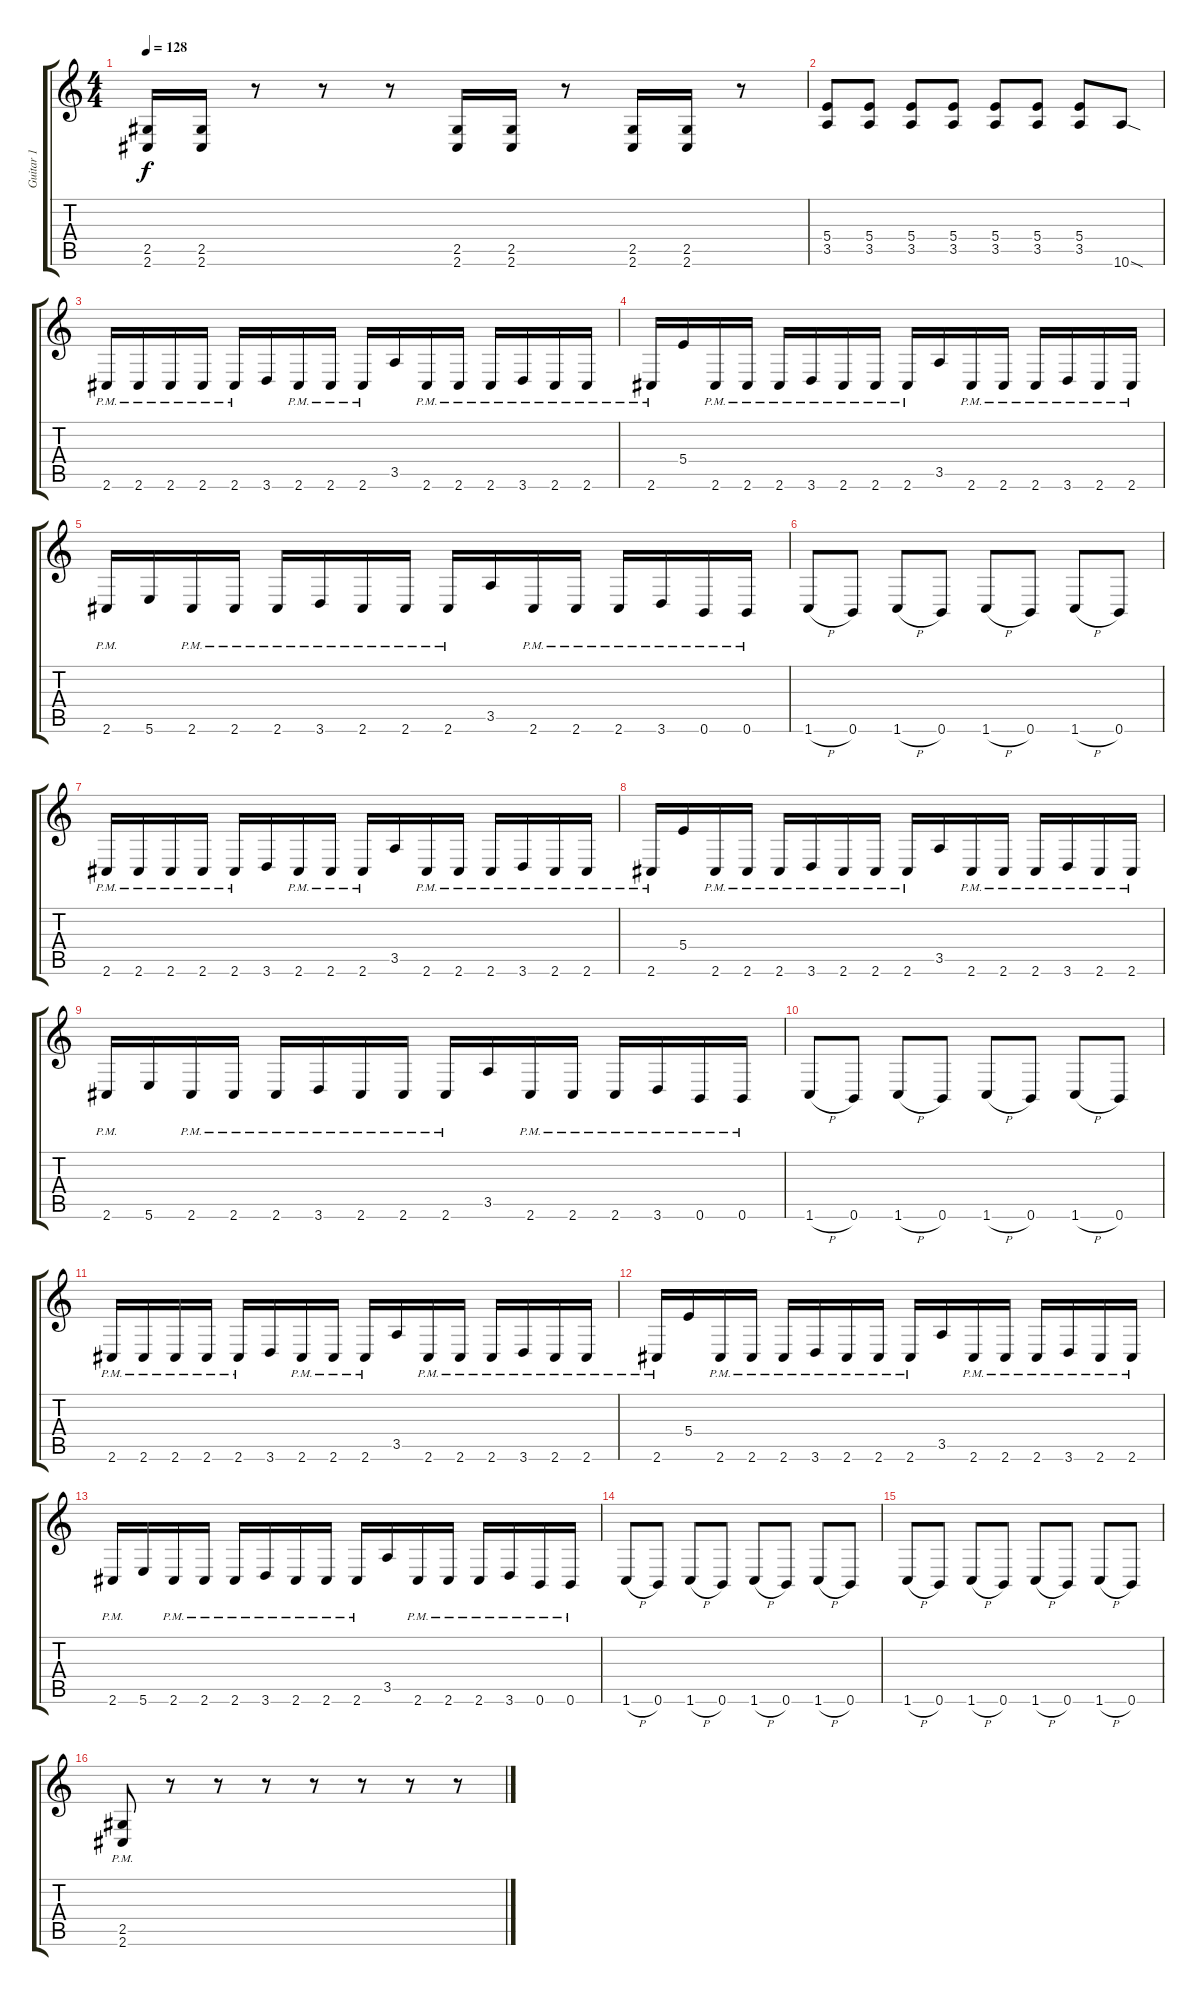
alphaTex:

\track ("Guitar 1" "Guitar 1") {instrument distortionguitar}
\staff {score tabs}
\tuning (Db4 Ab3 E3 B2 Gb2 B1) {hide}
\ts (4 4)
\tempo 128
\clef g2
\ks c
(2.5 2.6).16{dy f beam Up} (2.5 2.6).16{beam Up} r.8 r.8 r.8 (2.5 2.6).16 (2.5 2.6).16 r.8 (2.5 2.6).16 (2.5 2.6).16 r.8 |
(5.4 3.5).8 (5.4 3.5).8 (5.4 3.5).8 (5.4 3.5).8 (5.4 3.5).8 (5.4 3.5).8 (5.4 3.5).8 10.6{sod}.8 |
2.6{pm}.16 2.6{pm}.16 2.6{pm}.16 2.6{pm}.16 2.6{pm}.16 3.6.16 2.6{pm}.16 2.6{pm}.16 2.6{pm}.16 3.5.16 2.6{pm}.16 2.6{pm}.16 2.6{pm}.16 3.6{pm}.16 2.6{pm}.16 2.6{pm}.16 |
2.6{pm}.16 5.4.16 2.6{pm}.16 2.6{pm}.16 2.6{pm}.16 3.6{pm}.16 2.6{pm}.16 2.6{pm}.16 2.6{pm}.16 3.5.16 2.6{pm}.16 2.6{pm}.16 2.6{pm}.16 3.6{pm}.16 2.6{pm}.16 2.6{pm}.16 |
2.6{pm}.16 5.6.16 2.6{pm}.16 2.6{pm}.16 2.6{pm}.16 3.6{pm}.16 2.6{pm}.16 2.6{pm}.16 2.6{pm}.16 3.5.16 2.6{pm}.16 2.6{pm}.16 2.6{pm}.16 3.6{pm}.16 0.6{pm}.16 0.6{pm}.16 |
1.6{h}.8 0.6.8 1.6{h}.8 0.6.8 1.6{h}.8 0.6.8 1.6{h}.8 0.6.8 |
2.6{pm}.16 2.6{pm}.16 2.6{pm}.16 2.6{pm}.16 2.6{pm}.16 3.6.16 2.6{pm}.16 2.6{pm}.16 2.6{pm}.16 3.5.16 2.6{pm}.16 2.6{pm}.16 2.6{pm}.16 3.6{pm}.16 2.6{pm}.16 2.6{pm}.16 |
2.6{pm}.16 5.4.16 2.6{pm}.16 2.6{pm}.16 2.6{pm}.16 3.6{pm}.16 2.6{pm}.16 2.6{pm}.16 2.6{pm}.16 3.5.16 2.6{pm}.16 2.6{pm}.16 2.6{pm}.16 3.6{pm}.16 2.6{pm}.16 2.6{pm}.16 |
2.6{pm}.16 5.6.16 2.6{pm}.16 2.6{pm}.16 2.6{pm}.16 3.6{pm}.16 2.6{pm}.16 2.6{pm}.16 2.6{pm}.16 3.5.16 2.6{pm}.16 2.6{pm}.16 2.6{pm}.16 3.6{pm}.16 0.6{pm}.16 0.6{pm}.16 |
1.6{h}.8 0.6.8 1.6{h}.8 0.6.8 1.6{h}.8 0.6.8 1.6{h}.8 0.6.8 |
2.6{pm}.16 2.6{pm}.16 2.6{pm}.16 2.6{pm}.16 2.6{pm}.16 3.6.16 2.6{pm}.16 2.6{pm}.16 2.6{pm}.16 3.5.16 2.6{pm}.16 2.6{pm}.16 2.6{pm}.16 3.6{pm}.16 2.6{pm}.16 2.6{pm}.16 |
2.6{pm}.16 5.4.16 2.6{pm}.16 2.6{pm}.16 2.6{pm}.16 3.6{pm}.16 2.6{pm}.16 2.6{pm}.16 2.6{pm}.16 3.5.16 2.6{pm}.16 2.6{pm}.16 2.6{pm}.16 3.6{pm}.16 2.6{pm}.16 2.6{pm}.16 |
2.6{pm}.16 5.6.16 2.6{pm}.16 2.6{pm}.16 2.6{pm}.16 3.6{pm}.16 2.6{pm}.16 2.6{pm}.16 2.6{pm}.16 3.5.16 2.6{pm}.16 2.6{pm}.16 2.6{pm}.16 3.6{pm}.16 0.6{pm}.16 0.6{pm}.16 |
1.6{h}.8 0.6.8 1.6{h}.8 0.6.8 1.6{h}.8 0.6.8 1.6{h}.8 0.6.8 |
1.6{h}.8 0.6.8 1.6{h}.8 0.6.8 1.6{h}.8 0.6.8 1.6{h}.8 0.6.8 |
(2.5{pm} 2.6{pm}).8 r.8 r.8 r.8 r.8 r.8 r.8 r.8
